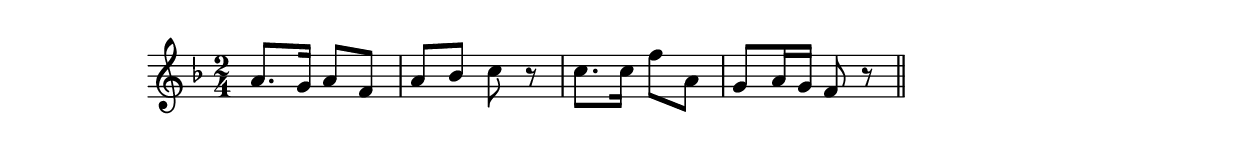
\version "2.14.0"
%{\header {
  title = "Beckoning the Chickens"
  composer = "Froebel"
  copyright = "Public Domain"
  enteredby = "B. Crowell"
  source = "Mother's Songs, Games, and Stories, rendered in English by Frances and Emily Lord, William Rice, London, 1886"
}%}
\score{{\key f \major
\time 2/4
%{\tempo 4=100
%}\relative a' {
  a8. g16 a8 f | a bes c r | c8. c16 f8 a, | g8 a16 g f8 r
  \bar "||"
}
}}